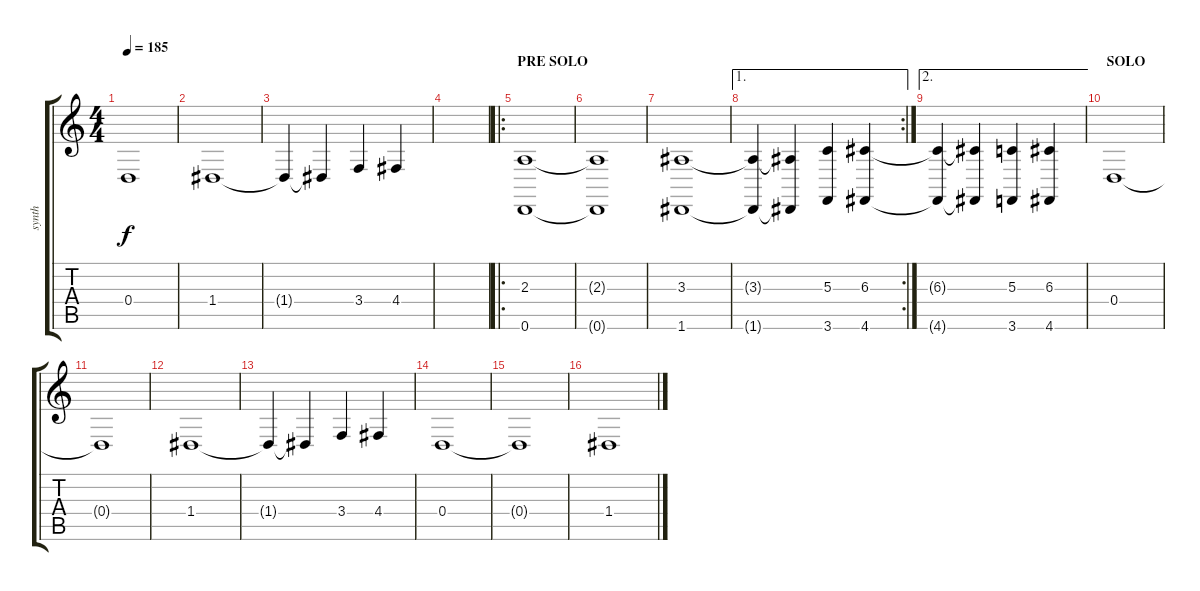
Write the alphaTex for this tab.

\track ("synth" "synth") {instrument pad4choir}
\staff {score tabs}
\tuning (E4 B3 G3 D3 A2 D2) {hide}
\ts (4 4)
\tempo 185
\clef g2
\ks c
0.4{t}.1{dy f} |
1.4.1 |
1.4{t}.4 1.4{t}.4 3.4.4 4.4.4 |
|
\ro
\section ("" "PRE SOLO")
(2.3 0.6).1 |
(2.3{t} 0.6{t}).1 |
(3.3 1.6).1 |
\ae 1
\rc 2
(3.3{t} 1.6{t}).4 (3.3{t} 1.6{t}).4 (5.3 3.6).4 (6.3 4.6).4 |
\ae 2
(6.3{t} 4.6{t}).4 (6.3{t} 4.6{t}).4 (5.3 3.6).4 (6.3 4.6).4 |
\section ("" "SOLO")
0.4.1 |
0.4{t}.1 |
1.4.1 |
1.4{t}.4 1.4{t}.4 3.4.4 4.4.4 |
0.4.1 |
0.4{t}.1 |
1.4.1
